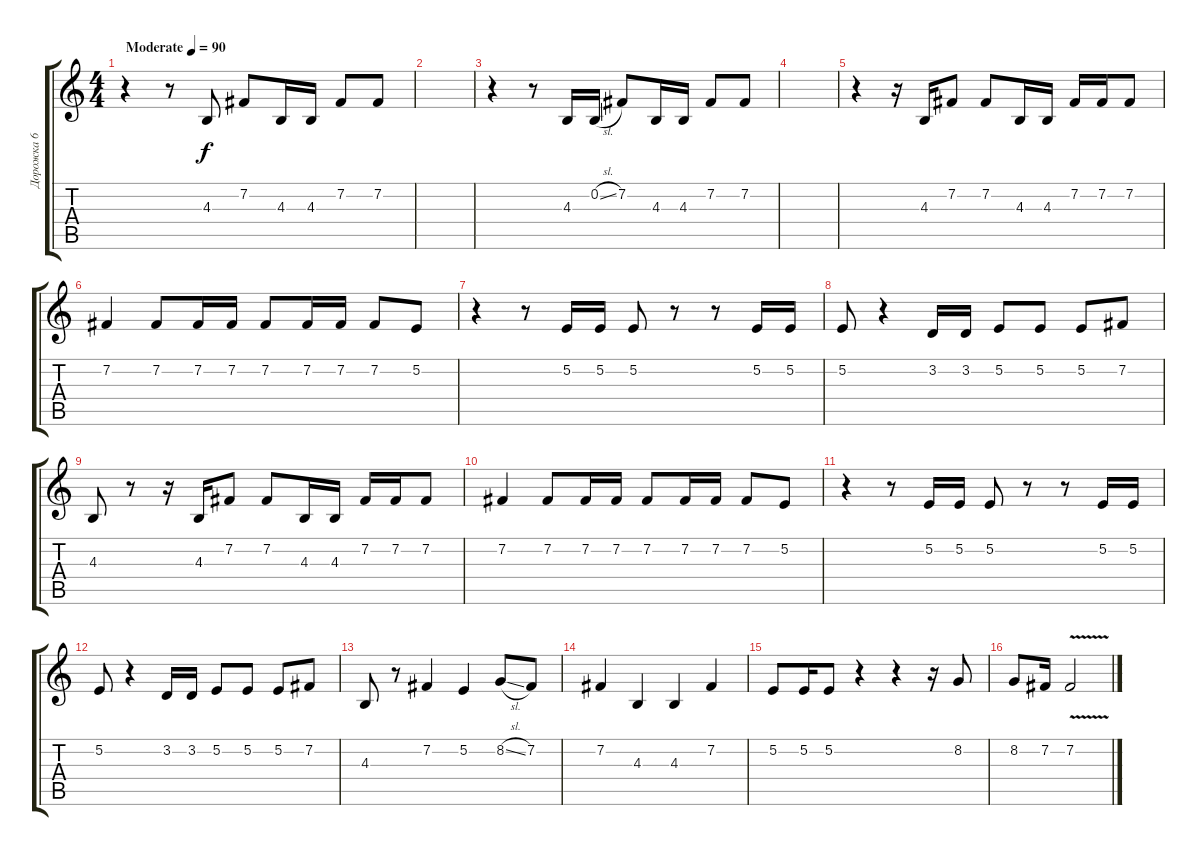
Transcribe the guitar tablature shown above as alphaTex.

\track ("Дорожка 6" "Дорожка 6") {instrument tenorsax}
\staff {score tabs}
\tuning (E4 B3 G3 D3 A2 E2) {hide}
\ts (4 4)
\tempo (90 "Moderate")
\clef g2
\ks c
r.4{dy f instrument tenorsax} r.8 4.3.8 7.2.8 4.3.16 4.3.16 7.2.8 7.2.8 |
|
r.4 r.8 4.3.16 0.2{sl}.16 7.2.8 4.3.16 4.3.16 7.2.8 7.2.8 |
|
r.4 r.16 4.3.16 7.2.8 7.2.8 4.3.16 4.3.16 7.2.16 7.2.16 7.2.8 |
7.2.4 7.2.8 7.2.16 7.2.16 7.2.8 7.2.16 7.2.16 7.2.8 5.2.8 |
r.4 r.8 5.2.16 5.2.16 5.2.8 r.8 r.8 5.2.16 5.2.16 |
5.2.8 r.4 3.2.16 3.2.16 5.2.8 5.2.8 5.2.8 7.2.8 |
4.3.8 r.8 r.16 4.3.16 7.2.8 7.2.8 4.3.16 4.3.16 7.2.16 7.2.16 7.2.8 |
7.2.4 7.2.8 7.2.16 7.2.16 7.2.8 7.2.16 7.2.16 7.2.8 5.2.8 |
r.4 r.8 5.2.16 5.2.16 5.2.8 r.8 r.8 5.2.16 5.2.16 |
5.2.8 r.4 3.2.16 3.2.16 5.2.8 5.2.8 5.2.8 7.2.8 |
4.3.8 r.8 7.2.4 5.2.4 8.2{sl}.8 7.2.8 |
7.2.4 4.3.4 4.3.4 7.2.4 |
5.2.8 5.2.16 5.2.8 r.4 r.4 r.16 8.2.8 |
8.2.8 7.2.16 7.2{v}.2
